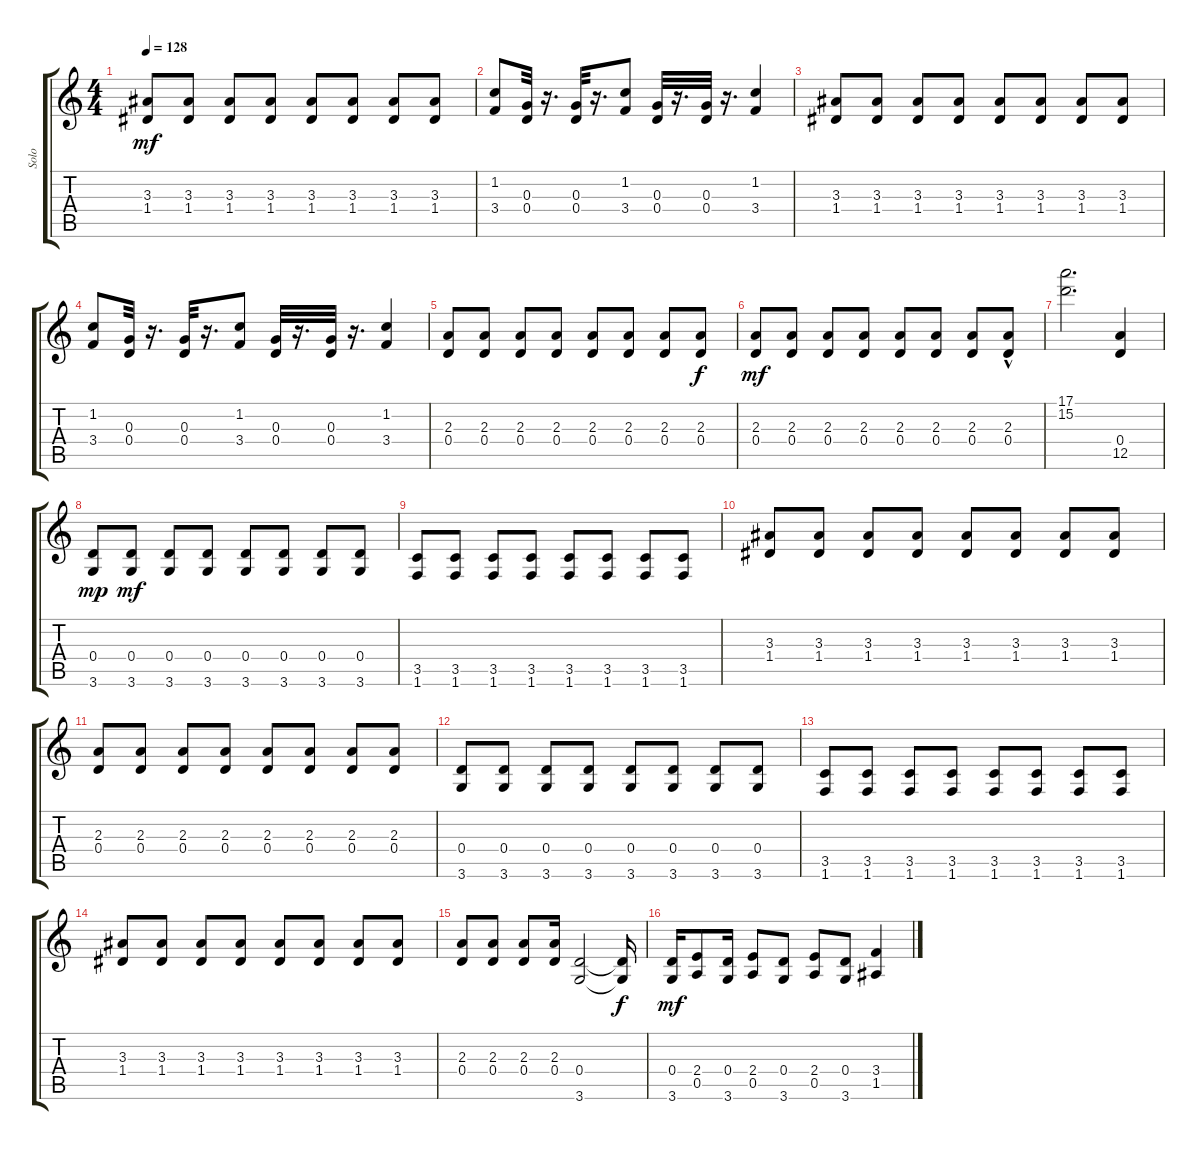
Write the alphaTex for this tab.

\track ("Solo" "Solo") {instrument distortionguitar}
\staff {score tabs}
\tuning (E4 B3 G3 D3 A2 E2) {hide}
\ts (4 4)
\tempo 128
\clef g2
\ks c
(3.3 1.4).8{dy mf} (3.3 1.4).8 (3.3 1.4).8 (3.3 1.4).8 (3.3 1.4).8 (3.3 1.4).8 (3.3 1.4).8 (3.3 1.4).8 |
(1.2 3.4).8 (0.3 0.4).32 r.16{d} (0.3 0.4).32 r.16{d} (1.2 3.4).8 (0.3 0.4).32 r.16{d} (0.3 0.4).32 r.16{d} (1.2 3.4).4 |
(3.3 1.4).8 (3.3 1.4).8 (3.3 1.4).8 (3.3 1.4).8 (3.3 1.4).8 (3.3 1.4).8 (3.3 1.4).8 (3.3 1.4).8 |
(1.2 3.4).8 (0.3 0.4).32 r.16{d} (0.3 0.4).32 r.16{d} (1.2 3.4).8 (0.3 0.4).32 r.16{d} (0.3 0.4).32 r.16{d} (1.2 3.4).4 |
(2.3 0.4).8 (2.3 0.4).8 (2.3 0.4).8 (2.3 0.4).8 (2.3 0.4).8 (2.3 0.4).8 (2.3 0.4).8 (2.3 0.4).8{dy f} |
(2.3 0.4).8{dy mf} (2.3 0.4).8 (2.3 0.4).8 (2.3 0.4).8 (2.3 0.4).8 (2.3 0.4).8 (2.3 0.4).8 (2.3 0.4{hac}).8 |
(17.1 15.2).2{d} (0.4 12.5).4 |
(0.4 3.6).8{dy mp} (0.4 3.6).8{dy mf} (0.4 3.6).8 (0.4 3.6).8 (0.4 3.6).8 (0.4 3.6).8 (0.4 3.6).8 (0.4 3.6).8 |
(3.5 1.6).8 (3.5 1.6).8 (3.5 1.6).8 (3.5 1.6).8 (3.5 1.6).8 (3.5 1.6).8 (3.5 1.6).8 (3.5 1.6).8 |
(3.3 1.4).8 (3.3 1.4).8 (3.3 1.4).8 (3.3 1.4).8 (3.3 1.4).8 (3.3 1.4).8 (3.3 1.4).8 (3.3 1.4).8 |
(2.3 0.4).8 (2.3 0.4).8 (2.3 0.4).8 (2.3 0.4).8 (2.3 0.4).8 (2.3 0.4).8 (2.3 0.4).8 (2.3 0.4).8 |
(0.4 3.6).8 (0.4 3.6).8 (0.4 3.6).8 (0.4 3.6).8 (0.4 3.6).8 (0.4 3.6).8 (0.4 3.6).8 (0.4 3.6).8 |
(3.5 1.6).8 (3.5 1.6).8 (3.5 1.6).8 (3.5 1.6).8 (3.5 1.6).8 (3.5 1.6).8 (3.5 1.6).8 (3.5 1.6).8 |
(3.3 1.4).8 (3.3 1.4).8 (3.3 1.4).8 (3.3 1.4).8 (3.3 1.4).8 (3.3 1.4).8 (3.3 1.4).8 (3.3 1.4).8 |
(2.3 0.4).8 (2.3 0.4).8 (2.3 0.4).8 (2.3 0.4).16 (0.4 3.6).2 (0.4{t} 3.6{t}).16{dy f} |
(0.4 3.6).16{dy mf} (2.4 0.5).8 (0.4 3.6).16 (2.4 0.5).8 (0.4 3.6).8 (2.4 0.5).8 (0.4 3.6).8 (3.4 1.5).4
